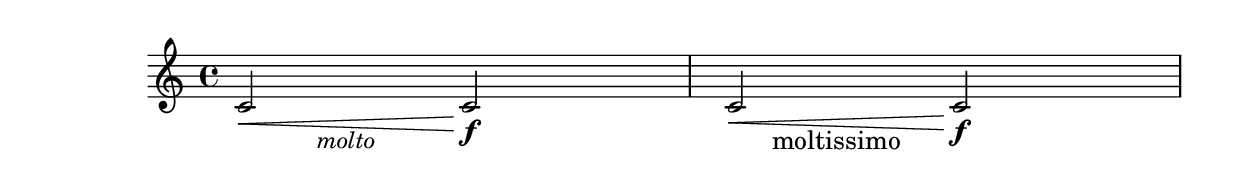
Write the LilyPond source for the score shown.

%% Do not edit this file; it is auto-generated from LSR http://lsr.dsi.unimi.it
%% This file is in the public domain.
\version "2.13.1"

\header {
  lsrtags = "expressive-marks, text"

%% Translation of GIT committish: b2d4318d6c53df8469dfa4da09b27c15a374d0ca
  texidoces = "
Este ejemplo proporciona una función para tipografiar un regulador
con texto por debajo, como \"molto\" o \"poco\". El ejemplo
ilustra también cómo modificar la manera en que se imprime
normalmente un objeto, utilizando código de Scheme.

"
  doctitlees = "Centrar texto debajo de un regulador"

  texidoc = "
This example provides a function to typeset a hairpin (de)crescendo
with some additional text below it, such as \"molto\" or \"poco\". The
example also illustrates how to modify the way an object is normally
printed, using some Scheme code.

"
  doctitle = "Center text below hairpin dynamics"
} % begin verbatim

hairpinWithCenteredText =
#(define-music-function (parser location text) (markup?)
#{
  \override Voice.Hairpin #'stencil = #(lambda (grob)
    (ly:stencil-aligned-to
     (ly:stencil-combine-at-edge
      (ly:stencil-aligned-to (ly:hairpin::print grob) X CENTER)
      Y DOWN
      (ly:stencil-aligned-to (grob-interpret-markup grob $text) X CENTER))
     X LEFT))
#})

hairpinMolto = \hairpinWithCenteredText \markup { \italic molto }
hairpinMore = \hairpinWithCenteredText \markup { \larger moltissimo }

\layout { ragged-right = ##f }

\relative c' {
  \hairpinMolto
  c2\< c\f
  \hairpinMore
  c2\< c\f
}
